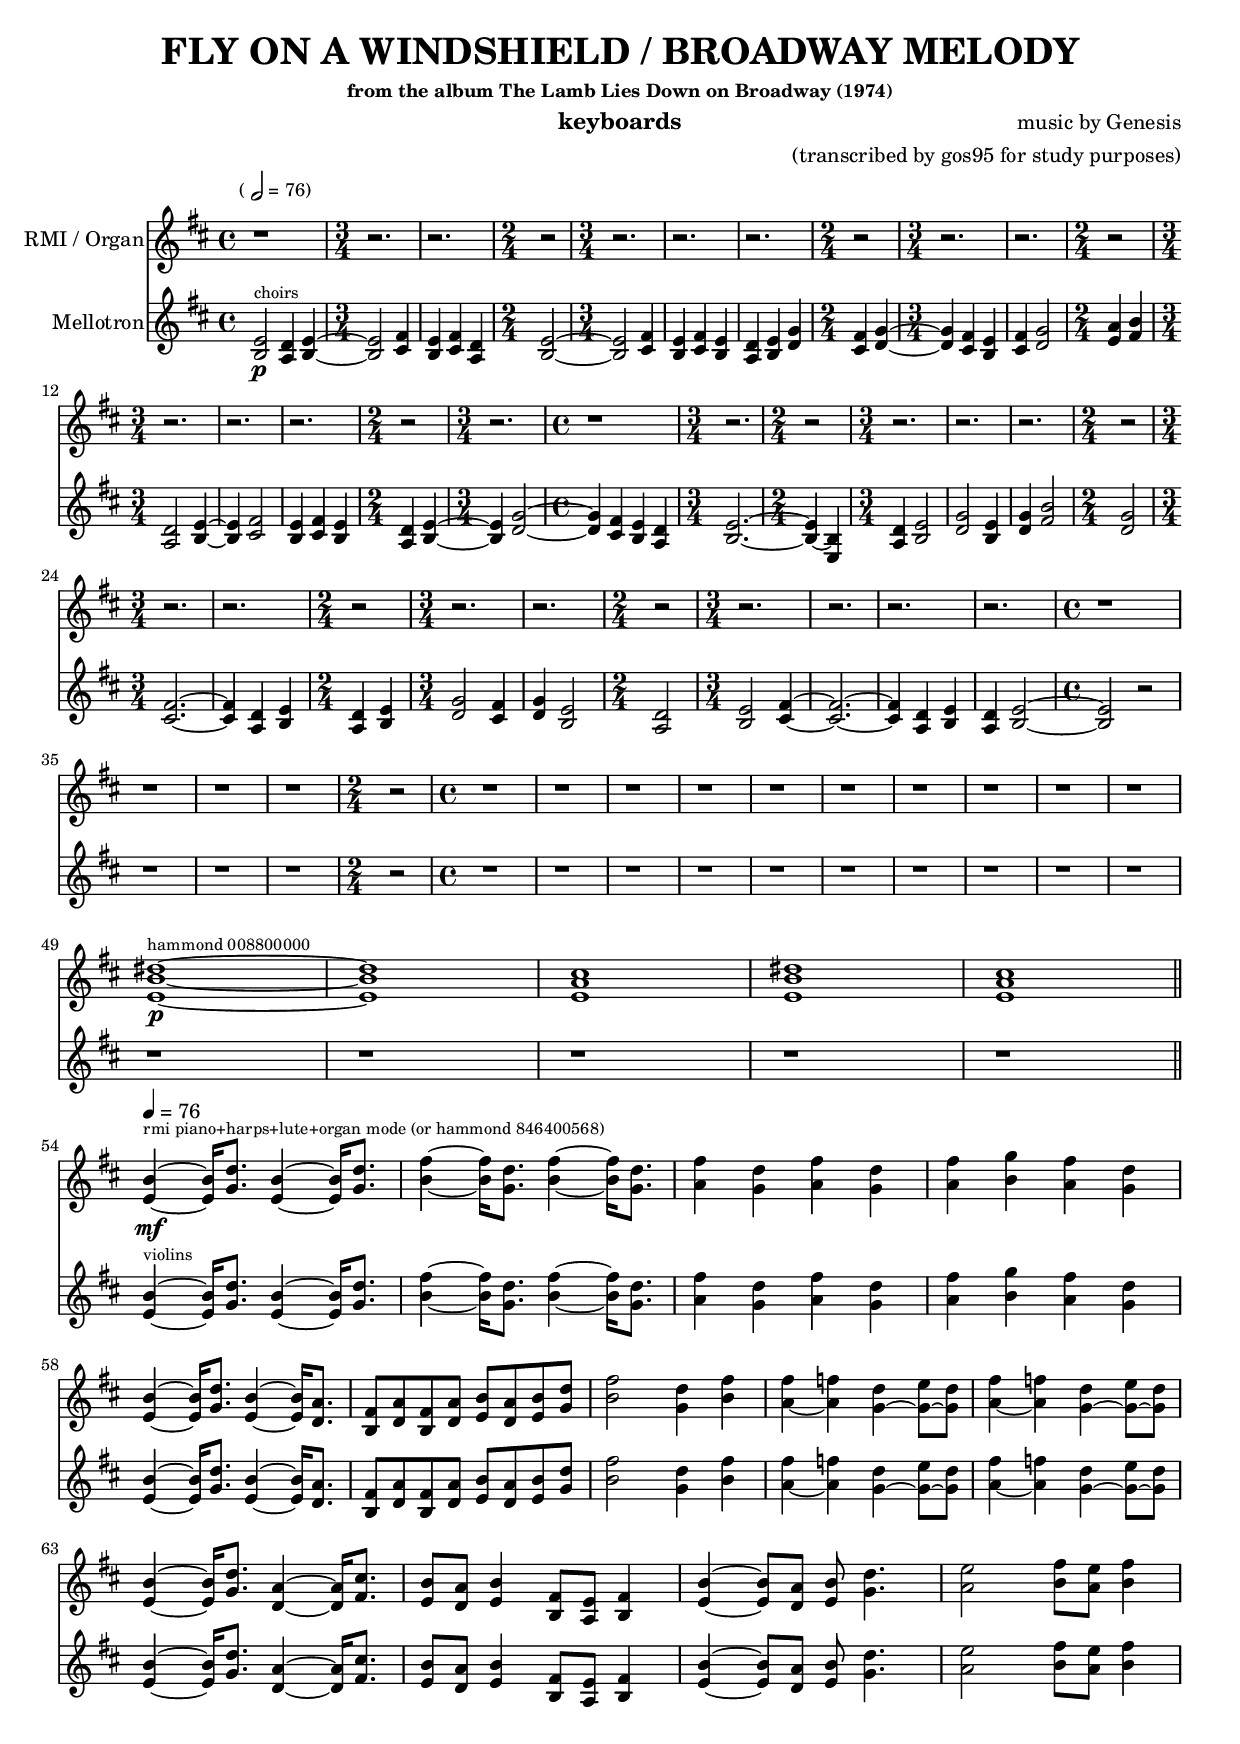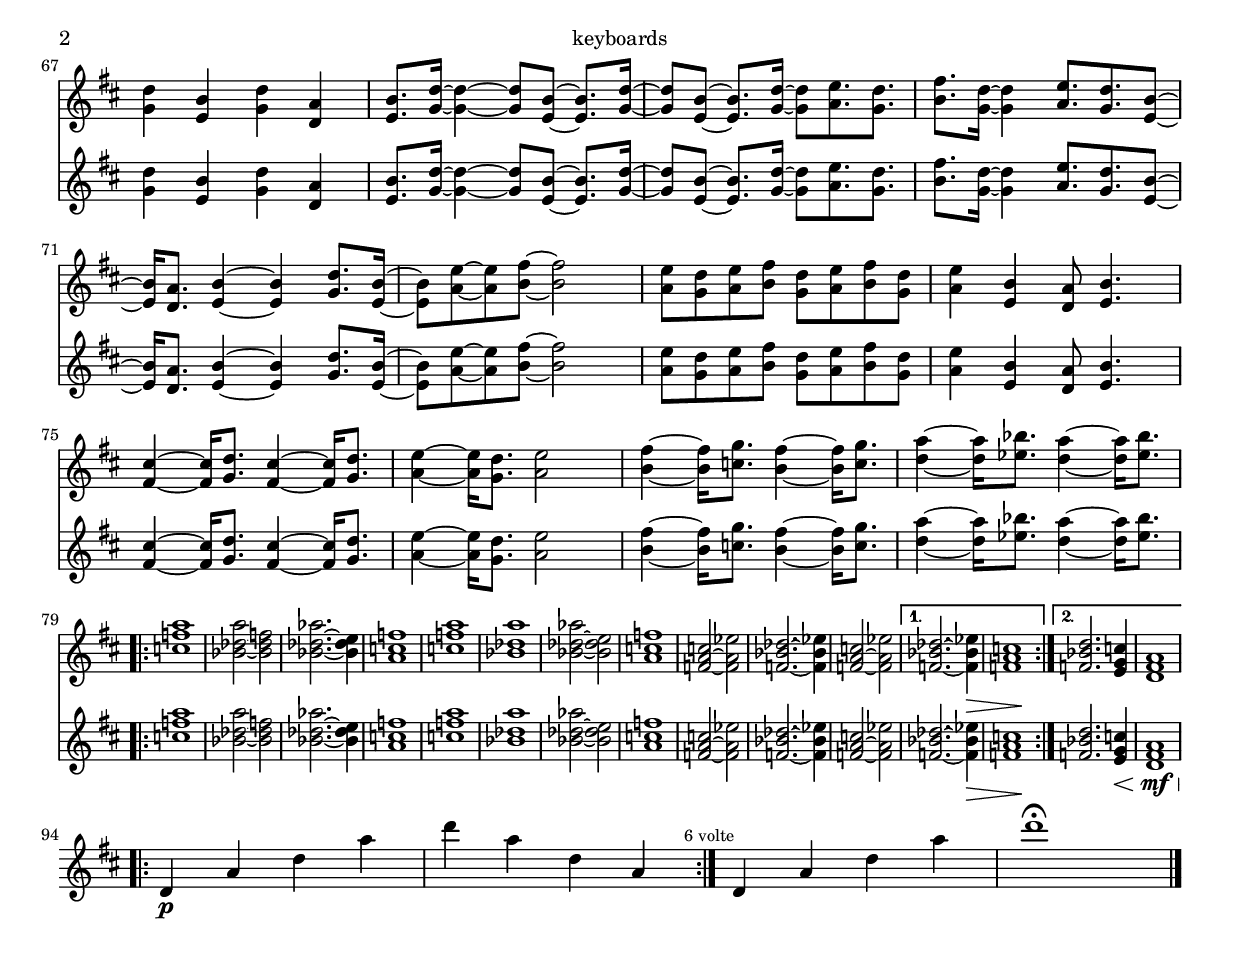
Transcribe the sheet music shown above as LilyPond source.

% ===========================================================================================================
% fly-on-a-windshield.ly
%  _____ _        ___            _       ___ _    _      ___   __ _____ _         ___                 _    
% |_   _| |_  ___| _ ) __ _ _ _ | |__ __/ __(_)__| |___ / _ \ / _|_   _| |_  ___ / __|___ _ _  ___ __(_)___
%   | | | ' \/ -_) _ \/ _` | ' \| / /(_-<__ \ / _` / -_) (_) |  _| | | | ' \/ -_) (_ / -_) ' \/ -_|_-< (_-<
%   |_| |_||_\___|___/\__,_|_||_|_\_\/__/___/_\__,_\___|\___/|_|   |_| |_||_\___|\___\___|_||_\___/__/_/__/
%                                                                                                          
% Copyright (c) 2018 Alessandro Fraschetti (mail: gos95@gommagomma.net)
%
% Permission is hereby granted, free of charge, to any person obtaining a copy
% of this software and associated documentation files (the "Software"), to deal
% in the Software without restriction, including without limitation the rights
% to use, copy, modify, merge, publish, distribute, sublicense, and/or sell
% copies of the Software, and to permit persons to whom the Software is
% furnished to do so, subject to the following conditions:
% 
% The above copyright notice and this permission notice shall be included in all
% copies or substantial portions of the Software.
% 
% THE SOFTWARE IS PROVIDED "AS IS", WITHOUT WARRANTY OF ANY KIND, EXPRESS OR
% IMPLIED, INCLUDING BUT NOT LIMITED TO THE WARRANTIES OF MERCHANTABILITY,
% FITNESS FOR A PARTICULAR PURPOSE AND NONINFRINGEMENT. IN NO EVENT SHALL THE
% AUTHORS OR COPYRIGHT HOLDERS BE LIABLE FOR ANY CLAIM, DAMAGES OR OTHER
% LIABILITY, WHETHER IN AN ACTION OF CONTRACT, TORT OR OTHERWISE, ARISING FROM,
% OUT OF OR IN CONNECTION WITH THE SOFTWARE OR THE USE OR OTHER DEALINGS IN THE
% SOFTWARE.
% ===========================================================================================================


\version "2.12.3"
#(ly:set-option 'delete-intermediate-files #t)
#(set-global-staff-size 18)


% ===========================================================================================================
% ------------------------------------------  S E C T I O N S  ----------------------------------------------
% ===========================================================================================================


% -----------------------------------------------------------------------------------------------------------
% --  PART ONE  ---------------------------------------------------------------------------------------------
% -----------------------------------------------------------------------------------------------------------
partOneIntroChoirs = {
	\time 4/4	<b e>2 \p ^\markup { \tiny { "choirs" } } <a d>4 <b e>4~
	\time 3/4	<b e>2 <cis fis>4
				<b e>4 <cis fis>4 <a d>4
	\time 2/4	<b e>2~
	\time 3/4	<b e>2 <cis fis>4
				<b e>4 <cis fis>4 <b e>4
				<a d>4 <b e>4 <d g>4
	\time 2/4	<cis fis>4 <d g>4~
	\time 3/4	<d g>4 <cis fis>4 <b e>4
				<cis fis>4 <d g>2
	\time 2/4	<e a>4 <fis b>4
	\time 3/4	<a, d>2 <b e>4~
				<b e>4 <cis fis>2
				<b e>4 <cis fis>4 <b e>4
	\time 2/4	<a d>4 <b e>4~
	\time 3/4	<b e>4 <d g>2~
	\time 4/4	<d g>4 <cis fis>4 <b e>4 <a d>4
	\time 3/4	<b e>2.~
	\time 2/4	<b e>4~ <e, b'>4
	\time 3/4	<a d>4 <b e>2
				<d g>2 <b e>4
				<d g>4 <fis b>2
	\time 2/4	<d g>2

	\break
	% voice...
	\time 3/4	<cis fis>2.~
				<cis fis>4 <a d>4 <b e>4
	\time 2/4	<a d>4 <b e>4
	\time 3/4	<d g>2 <cis fis>4
				<d g>4 <b e>2
	\time 2/4	<a d>2
	\time 3/4	<b e>2 <cis fis>4~
				<cis fis>2.~
				<cis fis>4 <a d>4 <b e>4
				<a d>4 <b e>2~
	\time 4/4	<b e>2 r2
}
partOneIntroChoirsRest = {
	\time 4/4	r1
	\time 3/4	r2.	r2.
	\time 2/4	r2
	\time 3/4	r2.	r2.	r2.
	\time 2/4	r2
	\time 3/4	r2.	r2.
	\time 2/4	r2
	\time 3/4	r2.	r2.	r2.
	\time 2/4	r2
	\time 3/4	r2.
	\time 4/4	r1
	\time 3/4	r2.
	\time 2/4	r2
	\time 3/4	r2. r2. r2.
	\time 2/4	r2

	% voice...
	\time 3/4	r2. r2.
	\time 2/4	r2
	\time 3/4	r2. r2.
	\time 2/4	r2
	\time 3/4	r2.	r2.	r2. r2.
	\time 4/4	r1
}
partOneIntroArpRest = {
				r1 r1 r1
	\time 2/4 	r2
	\time 4/4	r1 r1
				r1 r1 r1 r1
				r1 r1 r1 r1
}
partOneIntroOrgan = \relative c' {
				<e b' dis>1~ \p ^\markup { \tiny { "hammond 008800000" } } <e b' dis>1
				<e a cis>1
				<e b' dis>1
				<e a cis>1
}
partOneIntroOrganRest = {
				r1 r1 r1 r1 r1
}
% -----------------------------------------------------------------------------------------------------------
% --  PART TWO  ---------------------------------------------------------------------------------------------
% -----------------------------------------------------------------------------------------------------------
basss = {
e4 e e e e e e e e e e e e e e e
e4 e e e e e e e e e e e e e e e e e
e4 e e e e e e e e e e e e e e e
e4 e e e e e e e e e e e e e e e
e4 e e e e e e e e e e e e e e e e e
fis fis fis fis fis fis fis fis b, b b b b b b b
}
partTwoRMI = {
    %% ------------------------------------------
	<e b'>4~ \mf ^\markup { \tiny { "rmi piano+harps+lute+organ mode (or hammond 846400568)" } }			<e b'>16	<g d'>8.
	<e b'>4~			<e b'>16	<g d'>8.
	<b fis'>4~			<b fis'>16	<g d'>8.
	<b fis'>4~			<b fis'>16	<g d'>8.
	<a fis'>4			<g d'>4
	<a fis'>4			<g d'>4
	<a fis'>4			<b g'>4
	<a fis'>4			<g d'>4
    \break
	%% ------------------------------------------
	<e b'>4~			<e b'>16	<g d'>8.
	<e b'>4~			<e b'>16	<d a'>8.
	<b fis'>8 <d a'>8	<b fis'>8 	<d a'>8
	<e b'>8 <d a'>8		<e b'>8 	<g d'>8
	<b fis'>2
	<g d'>4				<b fis'>4
	<a fis'>4~			<a f'>4
	<g d'>4~			<g e'>8~	<g d'>8
	<a fis'>4~			<a f'>4
	<g d'>4~			<g e'>8~	<g d'>8
	%% ------------------------------------------
	\break
    <e b'>4~			<e b'>16	<g d'>8.
	<d a'>4~			<d a'>16	<fis cis'>8.
	<e b'>8 <d a'>8		<e b'>4
	<b fis'>8 <a e'>8	<b fis'>4
	<e b'>4~			<e b'>8		<d a'>8
	<e b'>8	<g d'>4.
	<a e'>2
	<b fis'>8 <a e'>8	<b fis'>4
	%% ------------------------------------------
	\break
	<g d'>4				<e b'>4
	<g d'>4				<d a'>4
	<e b'>8. <g d'>16~	<g d'>4~
	<g d'>8  <e b'>8~	<e b'>8. <g d'>16~
	<g d'>8  <e b'>8~	<e b'>8. <g d'>16~
	<g d'>8  <a e'>8.		<g d'>8.
	<b fis'>8. <g d'>16~ <g d'>4
	<a e'>8. <g d'>8. 		<e b'>8~
	%% ------------------------------------------
	\break
	<e b'>16 <d a'>8.	<e b'>4~
	<e b'>4				<g d'>8. <e b'>16~
	<e b'>8 <a e'>8~	<a e'>8  <b fis'>8~
	<b fis'>2
	<a e'>8 <g d'>8		<a e'>8 		<b fis'>8
	<g d'>8	<a e'>8 	<b fis'>8		<g d'>8
	<a e'>4				<e b'>4
	<d a'>8 <e b'>4.
	\break
	<fis cis'>4~		<fis cis'>16	<g d'>8.
	<fis cis'>4~		<fis cis'>16	<g d'>8.
	<a e'>4~			<a e'>16		<g d'>8.
	<a e'>2
	<b fis'>4~			<b fis'>16		<c g'>8.
	<b fis'>4~			<b fis'>16		<c g'>8.
	<d a'>4~			<d a'>16		<ees bes'>8.
	<d a'>4~			<d a'>16		<ees bes'>8.
}
partTwoMellotron = {
    %% ------------------------------------------
	<e b'>4~ ^\markup { \tiny { "violins" } }			<e b'>16	<g d'>8.
	<e b'>4~			<e b'>16	<g d'>8.
	<b fis'>4~			<b fis'>16	<g d'>8.
	<b fis'>4~			<b fis'>16	<g d'>8.
	<a fis'>4			<g d'>4
	<a fis'>4			<g d'>4
	<a fis'>4			<b g'>4
	<a fis'>4			<g d'>4
    \break
	%% ------------------------------------------
	<e b'>4~			<e b'>16	<g d'>8.
	<e b'>4~			<e b'>16	<d a'>8.
	<b fis'>8 <d a'>8	<b fis'>8 	<d a'>8
	<e b'>8 <d a'>8		<e b'>8 	<g d'>8
	<b fis'>2
	<g d'>4				<b fis'>4
	<a fis'>4~			<a f'>4
	<g d'>4~			<g e'>8~	<g d'>8
	<a fis'>4~			<a f'>4
	<g d'>4~			<g e'>8~	<g d'>8
	%% ------------------------------------------
	\break
    <e b'>4~			<e b'>16	<g d'>8.
	<d a'>4~			<d a'>16	<fis cis'>8.
	<e b'>8 <d a'>8		<e b'>4
	<b fis'>8 <a e'>8	<b fis'>4
	<e b'>4~			<e b'>8		<d a'>8
	<e b'>8	<g d'>4.
	<a e'>2
	<b fis'>8 <a e'>8	<b fis'>4
	%% ------------------------------------------
	\break
	<g d'>4				<e b'>4
	<g d'>4				<d a'>4
	<e b'>8. <g d'>16~	<g d'>4~
	<g d'>8  <e b'>8~	<e b'>8. <g d'>16~
	<g d'>8  <e b'>8~	<e b'>8. <g d'>16~
	<g d'>8  <a e'>8.		<g d'>8.
	<b fis'>8. <g d'>16~ <g d'>4
	<a e'>8. <g d'>8. 		<e b'>8~
	%% ------------------------------------------
	\break
	<e b'>16 <d a'>8.	<e b'>4~
	<e b'>4				<g d'>8. <e b'>16~
	<e b'>8 <a e'>8~	<a e'>8  <b fis'>8~
	<b fis'>2
	<a e'>8 <g d'>8		<a e'>8 		<b fis'>8
	<g d'>8	<a e'>8 	<b fis'>8		<g d'>8
	<a e'>4				<e b'>4
	<d a'>8 <e b'>4.
	\break
	<fis cis'>4~		<fis cis'>16	<g d'>8.
	<fis cis'>4~		<fis cis'>16	<g d'>8.
	<a e'>4~			<a e'>16		<g d'>8.
	<a e'>2
	<b fis'>4~			<b fis'>16		<c g'>8.
	<b fis'>4~			<b fis'>16		<c g'>8.
	<d a'>4~			<d a'>16		<ees bes'>8.
	<d a'>4~			<d a'>16		<ees bes'>8.
}
% -----------------------------------------------------------------------------------------------------------
% --  PART TREE  --------------------------------------------------------------------------------------------
% -----------------------------------------------------------------------------------------------------------
partThree = {
	\repeat volta 2 {
	    <c f a>1
	    <bes des a'>2~ <bes des f>2
	    <bes des aes'>2.~ <bes des e>4
	    <a c f>1

	    <c f a>1
	    <bes des a'>1
	    <bes des aes'>2~ <bes des e>2
	    <a c f>1

	    <f a c>2~ <f a ees'>2
	    <f bes des>2.~ <f bes ees>4
	    <f a c>2~ <f a ees'>2
	} \alternative { {
	    \override Hairpin.to-barline = ##f
	    <f bes des>2.~ <f bes ees>4 \>
	    <f a c>1 \!
		\override Hairpin.to-barline = ##t
	} {
	    \override Hairpin.to-barline = ##f
	    <f bes d>2. <e g c>4 \<
		<d fis a>1 \! \mf \> \!
		\override Hairpin.to-barline = ##t
	}}
}
% -----------------------------------------------------------------------------------------------------------
% --  PART TWO  ---------------------------------------------------------------------------------------------
% -----------------------------------------------------------------------------------------------------------
coda = {
    \repeat volta 6 {
	d,4 \p a' d a' 
	d  a d, a  \mark \markup { \small \tiny { "6 volte" } }
    }
	d, a' d a' 
	d1\fermata
}
% ===========================================================================================================
% --------------------------------------------  B U I L D  --------------------------------------------------
% ===========================================================================================================
rmiorgan = {
    \key d \major
	\clef violin

	\partOneIntroChoirsRest
	\partOneIntroArpRest
	\break
	\partOneIntroOrgan
	\bar "||"
	\break

	\tempo 4 = 76
	\relative c' \partTwoRMI
    \break
	\relative c'' \partThree
	\break
}

mellotron = {
    \key d \major
	\clef violin

	\relative c' \partOneIntroChoirs
	\partOneIntroArpRest
	\partOneIntroOrganRest

	\relative c' \partTwoMellotron

	\relative c'' \partThree

	\relative c'' \coda
	\bar "|."
}
% ===========================================================================================================
% ---------------------------------------------  B O O K  ---------------------------------------------------
% ===========================================================================================================
\book {

    \header {
        title       = \markup {\larger "FLY ON A WINDSHIELD / BROADWAY MELODY"}
	    subtitle    = ""
	    subsubtitle = "from the album The Lamb Lies Down on Broadway (1974)"
        instrument  = "keyboards"
        composer    = "music by Genesis"
        arranger    = "(transcribed by gos95 for study purposes)"
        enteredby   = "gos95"
        piece       = \markup { \bold "                             " \smaller { (\note #"2"#1 = 76) } }
%		copyright   = "Copyright (c) 2018 Alessandro Fraschetti (mail: gos95@gommagomma.net)"
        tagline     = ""
    }

    \score {
    <<
        \new Staff = "RMI" \with { midiInstrument = #"drawbar organ" }
        <<
            \set Staff.instrumentName = \markup { "RMI / Organ" }
            \rmiorgan
        >>
        \new Staff = "Mellotron" \with { midiInstrument = #"choir aahs" }
        <<
            \set Staff.instrumentName = \markup { "Mellotron" }
            \mellotron
        >>
    >>
    \layout { \context { \override VerticalAlignment #'forced-distance = #8 } }
    \midi { \context { \Score tempoWholesPerMinute = #(ly:make-moment 76 2) } }
    }
}
% ===========================================================================================================